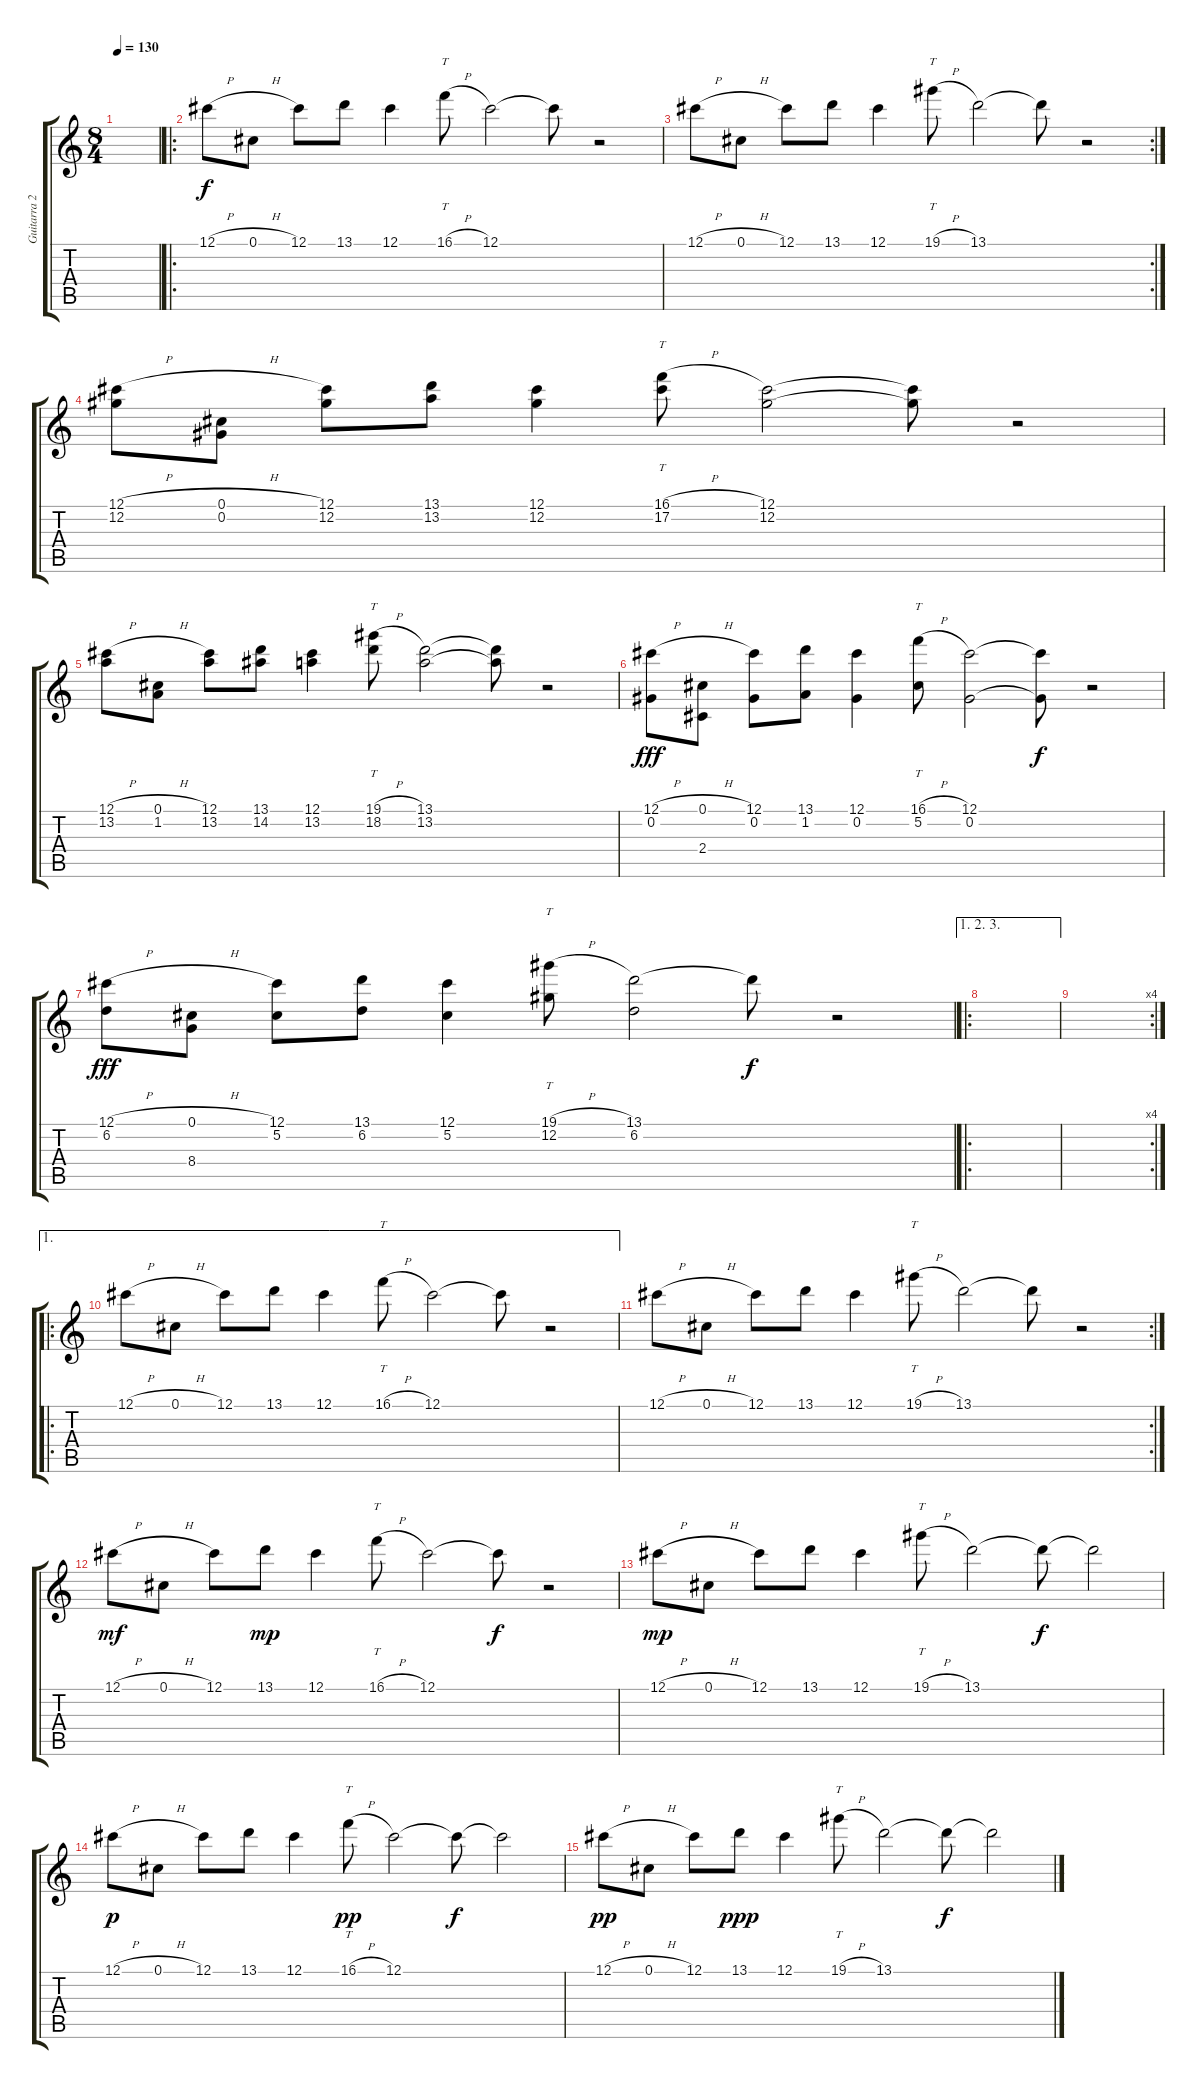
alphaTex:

\track ("Guitarra 2" "Guitarra 2") {instrument distortionguitar}
\staff {score tabs}
\tuning (Db4 Ab3 E3 B2 Gb2 Db2) {hide}
\ts (8 4)
\tempo 130
\clef g2
\ks c
|
\ro
12.1{h}.8 0.1{h}.8 12.1.8 13.1.8 12.1.4 16.1{h}.8{tt} 12.1.2 12.1{t}.8 r.2 |
\rc 2
12.1{h}.8 0.1{h}.8 12.1.8 13.1.8 12.1.4 19.1{h}.8{tt} 13.1.2 13.1{t}.8 r.2 |
(12.1{h} 12.2).8 (0.1{h} 0.2).8 (12.1 12.2).8 (13.1 13.2).8 (12.1 12.2).4 (16.1{h} 17.2).8{tt} (12.1 12.2).2 (12.1{t} 12.2{t}).8 r.2 |
(12.1{h} 13.2).8 (0.1{h} 1.2).8 (12.1 13.2).8 (13.1 14.2).8 (12.1 13.2).4 (19.1{h} 18.2).8{tt} (13.1 13.2).2 (13.1{t} 13.2{t}).8 r.2 |
(12.1{h} 0.2).8{dy fff} (0.1{h} 2.4).8 (12.1 0.2).8 (13.1 1.2).8 (12.1 0.2).4 (16.1{h} 5.2).8{tt} (12.1 0.2).2 (12.1{t} 0.2{t}).8{dy f} r.2 |
(12.1{h} 6.2).8{dy fff} (0.1{h} 8.4).8 (12.1 5.2).8 (13.1 6.2).8 (12.1 5.2).4 (19.1{h} 12.2).8{tt} (13.1 6.2).2 13.1{t}.8{dy f} r.2 |
\ae (1 2 3)
\ro
|
\rc 4
|
\ae 1
\ro
12.1{h}.8 0.1{h}.8 12.1.8 13.1.8 12.1.4 16.1{h}.8{tt} 12.1.2 12.1{t}.8 r.2 |
\rc 2
12.1{h}.8 0.1{h}.8 12.1.8 13.1.8 12.1.4 19.1{h}.8{tt} 13.1.2 13.1{t}.8 r.2 |
12.1{h}.8{dy mf} 0.1{h}.8 12.1.8 13.1.8{dy mp} 12.1.4 16.1{h}.8{tt} 12.1.2 12.1{t}.8{dy f} r.2 |
12.1{h}.8{dy mp} 0.1{h}.8 12.1.8 13.1.8 12.1.4 19.1{h}.8{tt} 13.1.2 13.1{t}.8{dy f} 13.1{t}.2 |
12.1{h}.8{dy p} 0.1{h}.8 12.1.8 13.1.8 12.1.4 16.1{h}.8{tt dy pp} 12.1.2 12.1{t}.8{dy f} 12.1{t}.2 |
12.1{h}.8{dy pp} 0.1{h}.8 12.1.8 13.1.8{dy ppp} 12.1.4 19.1{h}.8{tt} 13.1.2 13.1{t}.8{dy f} 13.1{t}.2
